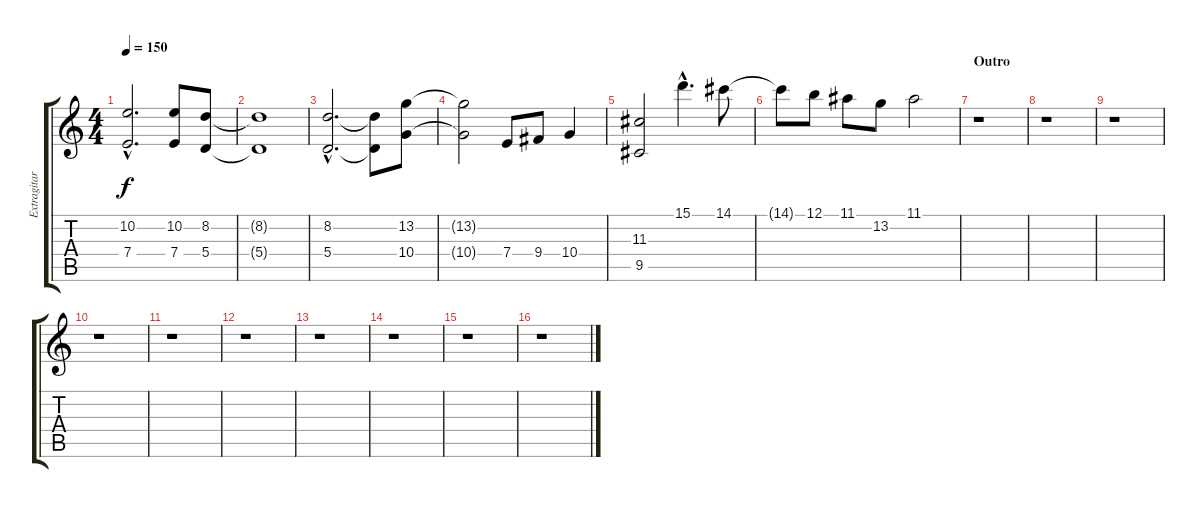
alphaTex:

\track ("Extragitarr 2 - KI" "Extragitar") {instrument distortionguitar}
\staff {score tabs}
\tuning (B3 Gb3 D3 A2 E2 B1) {hide}
\ts (4 4)
\tempo 150
\clef g2
\ks c
(10.2{hac} 7.4{hac}).2{d dy f} (10.2 7.4).8 (8.2 5.4).8 |
(8.2{t} 5.4{t}).1 |
(8.2{hac} 5.4{hac}).2{d} (8.2{t} 5.4{t}).8 (13.2 10.4).8 |
(13.2{t} 10.4{t}).2 7.4.8 9.4.8 10.4.4 |
(11.3 9.5).2 15.1{hac}.4{d} 14.1.8 |
14.1{t}.8 12.1.8 11.1.8 13.2.8 11.1.2 |
\section ("" "Outro")
r.1 |
r.1 |
r.1 |
r.1 |
r.1 |
r.1 |
r.1 |
r.1 |
r.1 |
r.1
